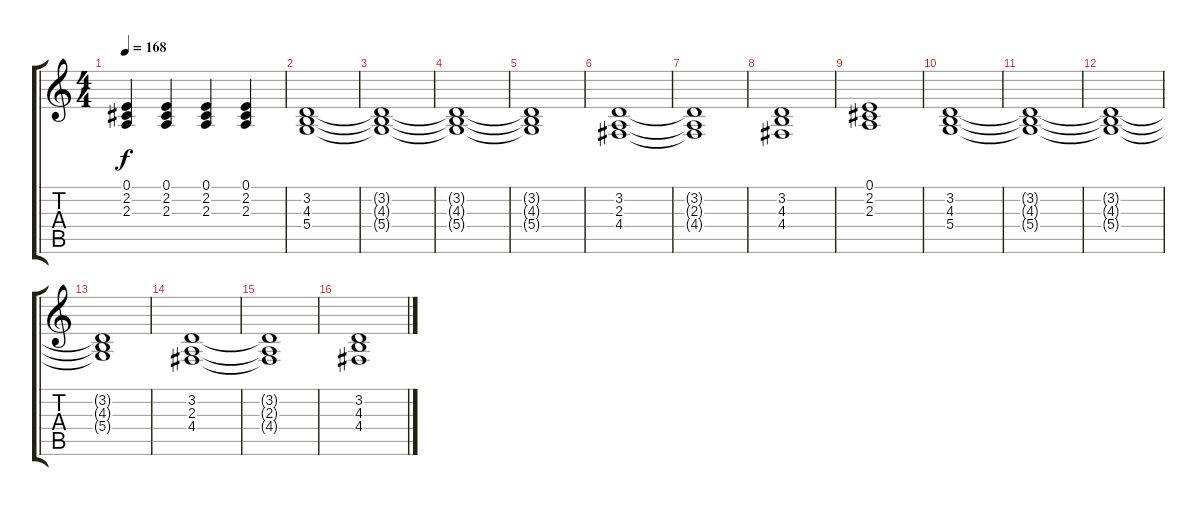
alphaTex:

\track "" {instrument stringensemble1}
\staff {score tabs}
\tuning (E4 B3 G3 D3 A2 E2) {hide}
\ts (4 4)
\tempo 168
\clef g2
\ks c
(0.1 2.2 2.3).4{dy f} (0.1 2.2 2.3).4 (0.1 2.2 2.3).4 (0.1 2.2 2.3).4 |
(3.2 4.3 5.4).1 |
(3.2{t} 4.3{t} 5.4{t}).1 |
(3.2{t} 4.3{t} 5.4{t}).1 |
(3.2{t} 4.3{t} 5.4{t}).1 |
(3.2 2.3 4.4).1 |
(3.2{t} 2.3{t} 4.4{t}).1 |
(3.2 4.3 4.4).1 |
(0.1 2.2 2.3).1 |
(3.2 4.3 5.4).1 |
(3.2{t} 4.3{t} 5.4{t}).1 |
(3.2{t} 4.3{t} 5.4{t}).1 |
(3.2{t} 4.3{t} 5.4{t}).1 |
(3.2 2.3 4.4).1 |
(3.2{t} 2.3{t} 4.4{t}).1 |
(3.2 4.3 4.4).1
